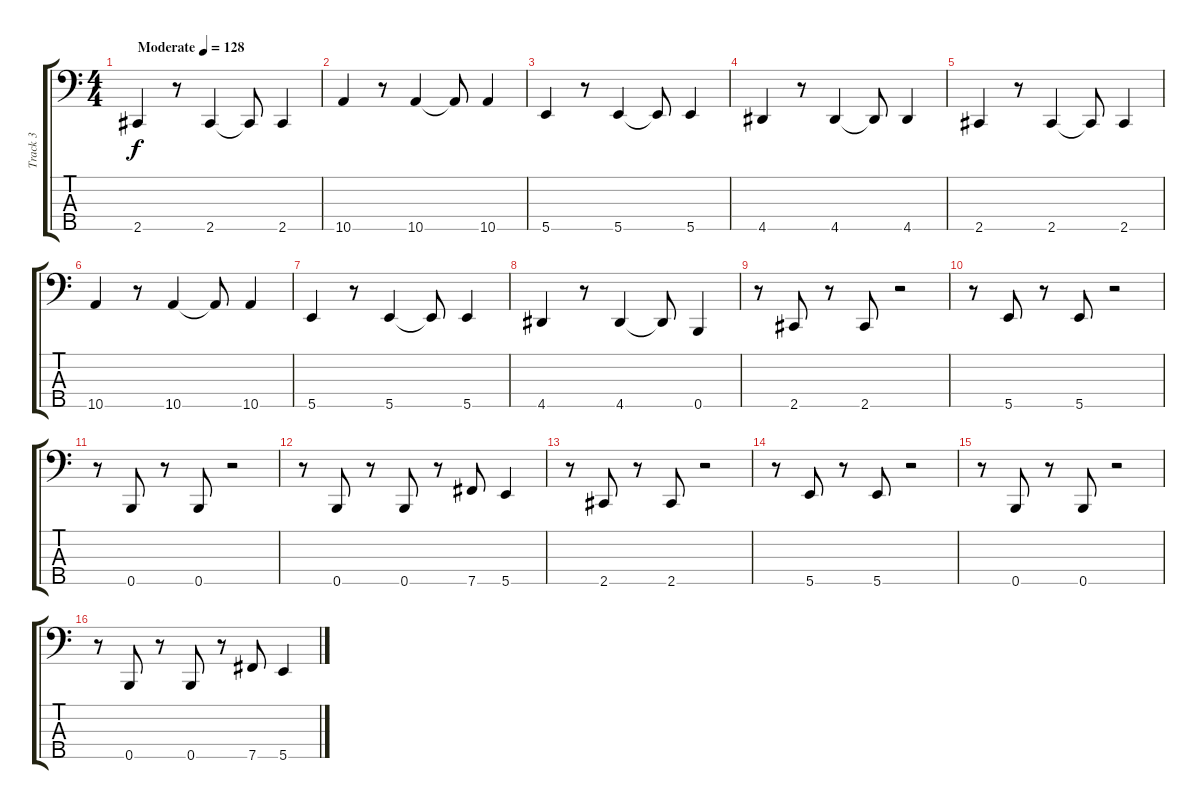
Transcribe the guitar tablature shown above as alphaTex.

\track ("Track 3" "Track 3") {instrument electricbassfinger}
\staff {score tabs}
\tuning (A2 E2 B1 Gb1 B0) {hide}
\ts (4 4)
\tempo (128 "Moderate")
\clef f4
\ks c
2.5.4{dy f instrument electricbassfinger} r.8 2.5.4 2.5{t}.8 2.5.4 |
10.5.4 r.8 10.5.4 10.5{t}.8 10.5.4 |
5.5.4 r.8 5.5.4 5.5{t}.8 5.5.4 |
4.5.4 r.8 4.5.4 4.5{t}.8 4.5.4 |
2.5.4 r.8 2.5.4 2.5{t}.8 2.5.4 |
10.5.4 r.8 10.5.4 10.5{t}.8 10.5.4 |
5.5.4 r.8 5.5.4 5.5{t}.8 5.5.4 |
4.5.4 r.8 4.5.4 4.5{t}.8 0.5.4 |
r.8 2.5.8 r.8 2.5.8 r.2 |
r.8 5.5.8 r.8 5.5.8 r.2 |
r.8 0.5.8 r.8 0.5.8 r.2 |
r.8 0.5.8 r.8 0.5.8 r.8 7.5.8 5.5.4 |
r.8 2.5.8 r.8 2.5.8 r.2 |
r.8 5.5.8 r.8 5.5.8 r.2 |
r.8 0.5.8 r.8 0.5.8 r.2 |
r.8 0.5.8 r.8 0.5.8 r.8 7.5.8 5.5.4
